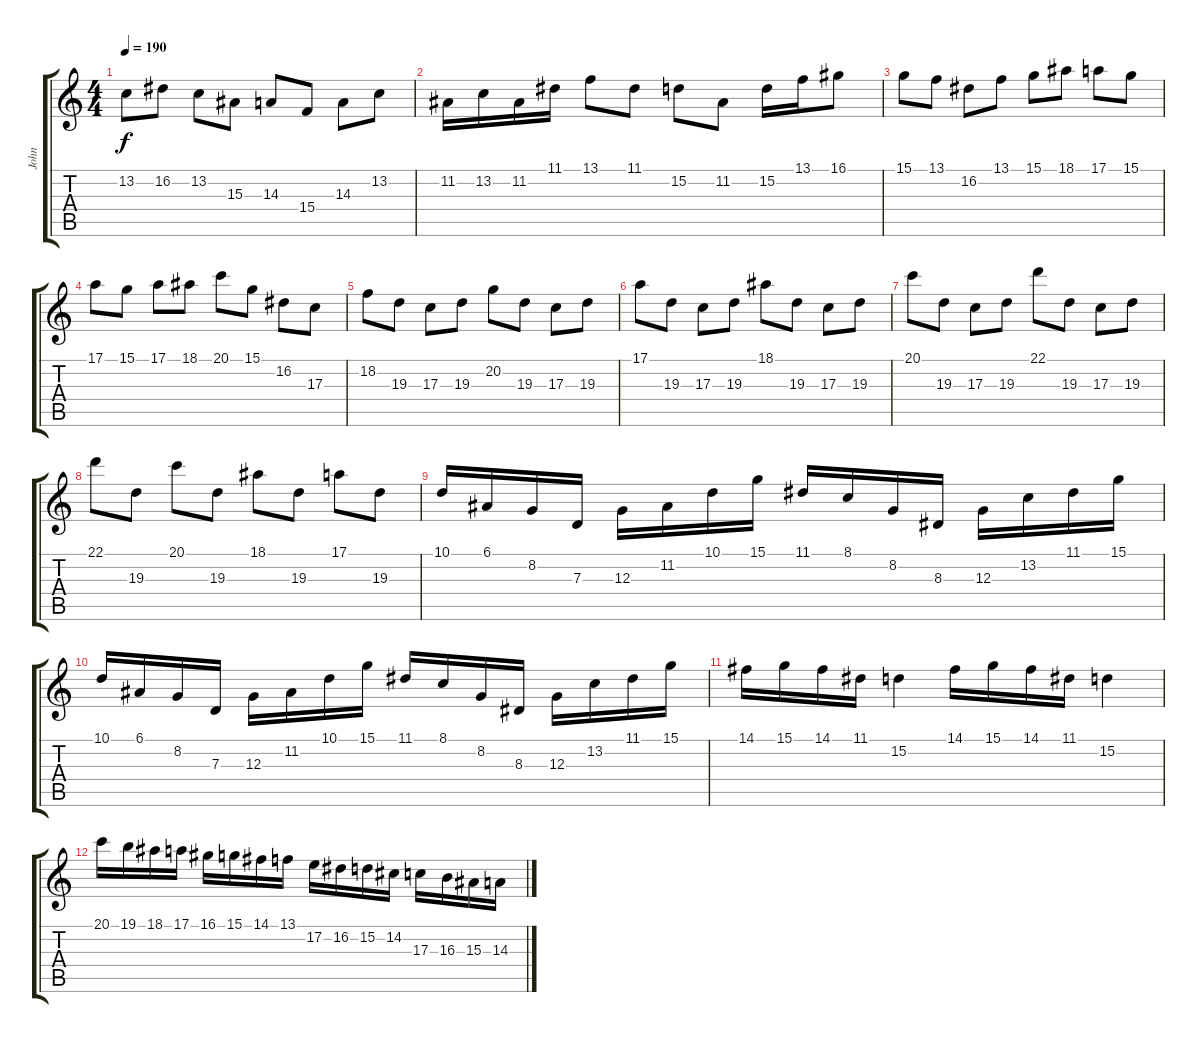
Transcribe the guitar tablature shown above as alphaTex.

\track ("John" "John") {instrument drawbarorgan}
\staff {score tabs}
\tuning (E4 B3 G3 D3 A2 E2) {hide}
\ts (4 4)
\tempo 190
\clef g2
\ks c
13.2.8{dy f} 16.2.8 13.2.8 15.3.8 14.3.8 15.4.8 14.3.8 13.2.8 |
11.2.16 13.2.16 11.2.16 11.1.16 13.1.8 11.1.8 15.2.8 11.2.8 15.2.16 13.1.16 16.1.8 |
15.1.8 13.1.8 16.2.8 13.1.8 15.1.8 18.1.8 17.1.8 15.1.8 |
17.1.8 15.1.8 17.1.8 18.1.8 20.1.8 15.1.8 16.2.8 17.3.8 |
18.2.8 19.3.8 17.3.8 19.3.8 20.2.8 19.3.8 17.3.8 19.3.8 |
17.1.8 19.3.8 17.3.8 19.3.8 18.1.8 19.3.8 17.3.8 19.3.8 |
20.1.8 19.3.8 17.3.8 19.3.8 22.1.8 19.3.8 17.3.8 19.3.8 |
22.1.8 19.3.8 20.1.8 19.3.8 18.1.8 19.3.8 17.1.8 19.3.8 |
10.1.16 6.1.16 8.2.16 7.3.16 12.3.16 11.2.16 10.1.16 15.1.16 11.1.16 8.1.16 8.2.16 8.3.16 12.3.16 13.2.16 11.1.16 15.1.16 |
10.1.16 6.1.16 8.2.16 7.3.16 12.3.16 11.2.16 10.1.16 15.1.16 11.1.16 8.1.16 8.2.16 8.3.16 12.3.16 13.2.16 11.1.16 15.1.16 |
14.1.16 15.1.16 14.1.16 11.1.16 15.2.4 14.1.16 15.1.16 14.1.16 11.1.16 15.2.4 |
20.1.16 19.1.16 18.1.16 17.1.16 16.1.16 15.1.16 14.1.16 13.1.16 17.2.16 16.2.16 15.2.16 14.2.16 17.3.16 16.3.16 15.3.16 14.3.16
